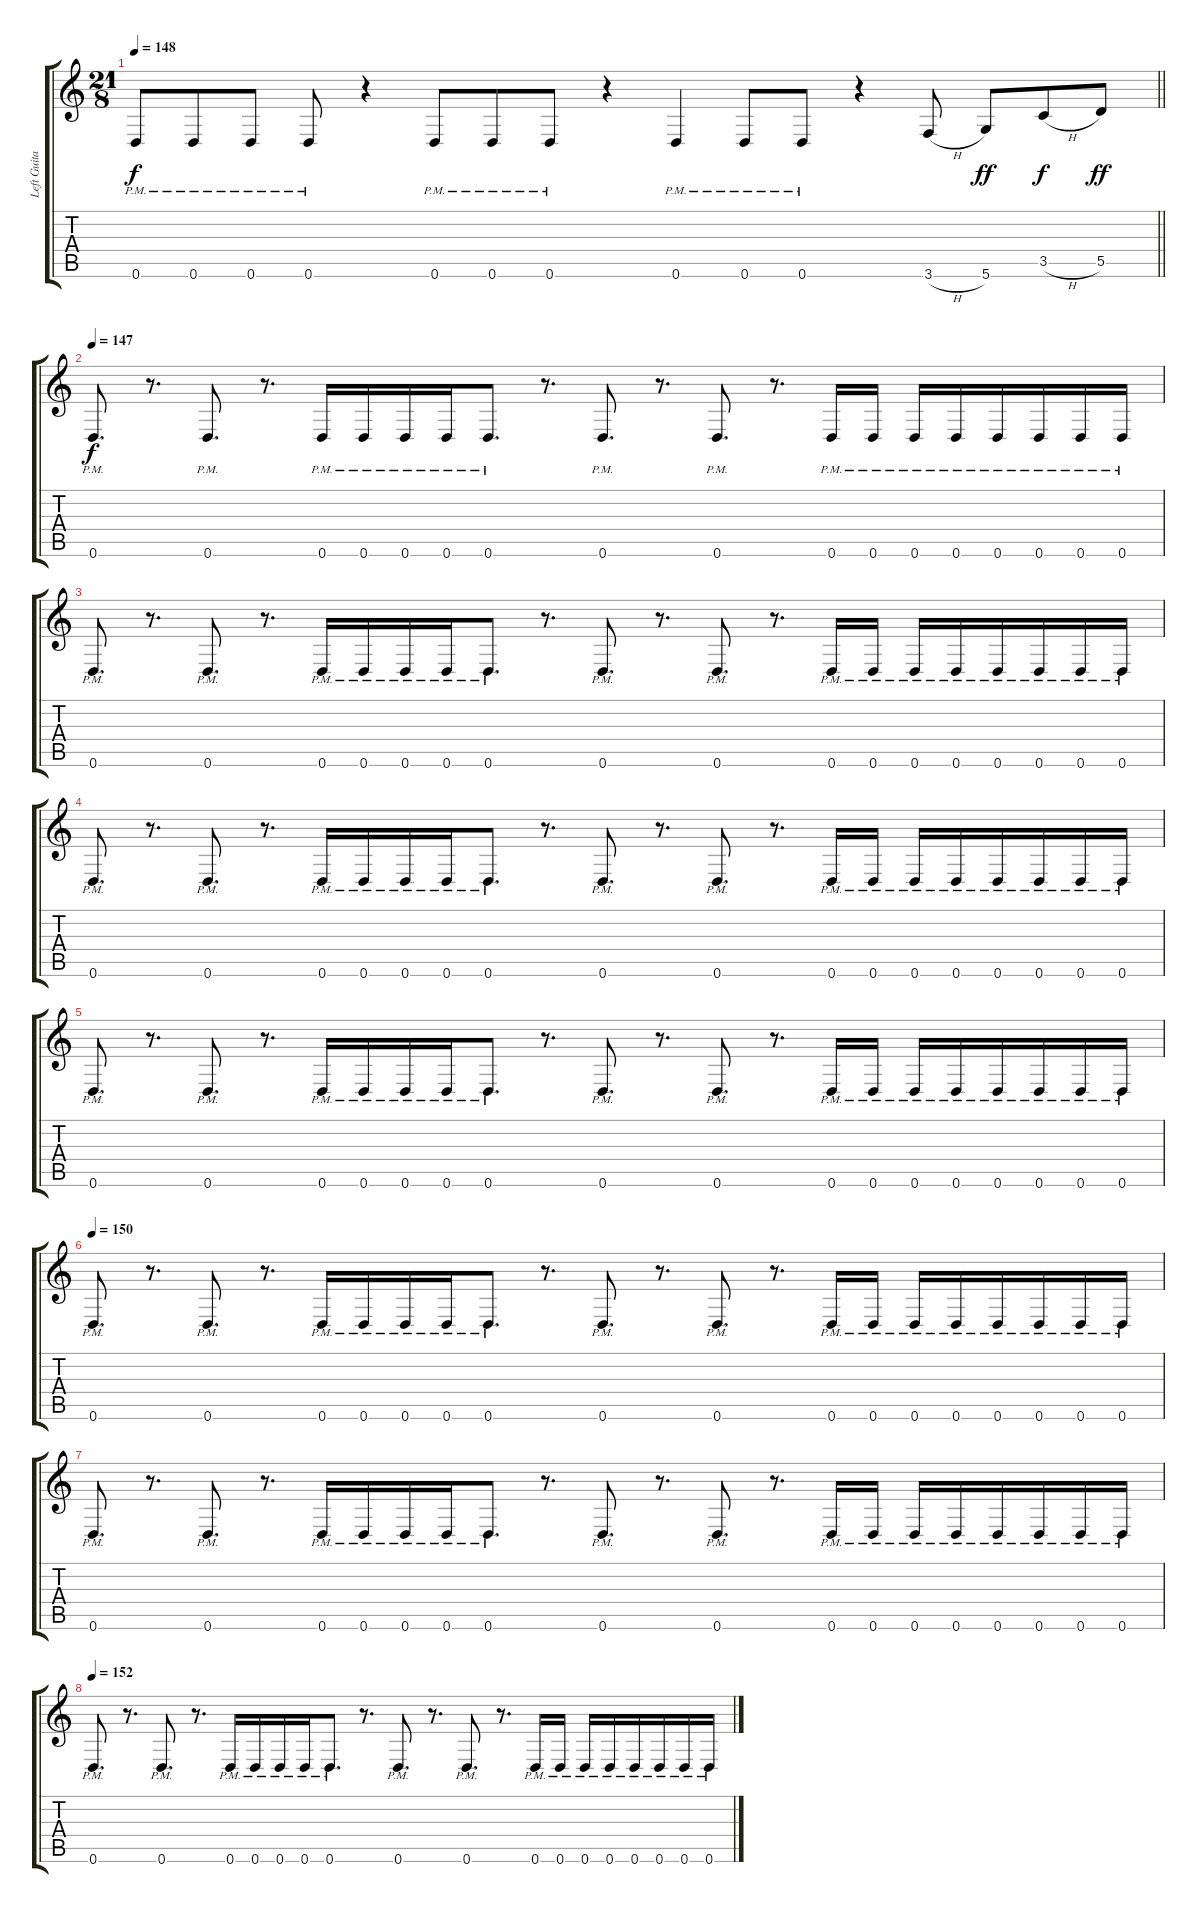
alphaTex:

\track ("Left Guitar" "Left Guita") {instrument distortionguitar}
\staff {score tabs}
\tuning (E4 B3 G3 D3 A2 D2) {hide}
\ts (21 8)
\tempo 148
\clef g2
\barLineRight lightlight
\ks c
0.6{pm}.8{dy f} 0.6{pm}.8 0.6{pm}.8 0.6{pm}.8 r.4 0.6{pm}.8 0.6{pm}.8 0.6{pm}.8 r.4 0.6{pm}.4 0.6{pm}.8 0.6{pm}.8 r.4 3.6{h}.8 5.6.8{dy ff} 3.5{h}.8{dy f} 5.5.8{dy ff} |
\section ("" "")
\tempo 147
0.6{pm}.8{d dy f} r.8{d} 0.6{pm}.8{d} r.8{d} 0.6{pm}.16 0.6{pm}.16 0.6{pm}.16 0.6{pm}.16 0.6{pm}.8{d} r.8{d} 0.6{pm}.8{d} r.8{d} 0.6{pm}.8{d} r.8{d} 0.6{pm}.16 0.6{pm}.16 0.6{pm}.16 0.6{pm}.16 0.6{pm}.16 0.6{pm}.16 0.6{pm}.16 0.6{pm}.16 |
0.6{pm}.8{d} r.8{d} 0.6{pm}.8{d} r.8{d} 0.6{pm}.16 0.6{pm}.16 0.6{pm}.16 0.6{pm}.16 0.6{pm}.8{d} r.8{d} 0.6{pm}.8{d} r.8{d} 0.6{pm}.8{d} r.8{d} 0.6{pm}.16 0.6{pm}.16 0.6{pm}.16 0.6{pm}.16 0.6{pm}.16 0.6{pm}.16 0.6{pm}.16 0.6{pm}.16 |
0.6{pm}.8{d} r.8{d} 0.6{pm}.8{d} r.8{d} 0.6{pm}.16 0.6{pm}.16 0.6{pm}.16 0.6{pm}.16 0.6{pm}.8{d} r.8{d} 0.6{pm}.8{d} r.8{d} 0.6{pm}.8{d} r.8{d} 0.6{pm}.16 0.6{pm}.16 0.6{pm}.16 0.6{pm}.16 0.6{pm}.16 0.6{pm}.16 0.6{pm}.16 0.6{pm}.16 |
0.6{pm}.8{d} r.8{d} 0.6{pm}.8{d} r.8{d} 0.6{pm}.16 0.6{pm}.16 0.6{pm}.16 0.6{pm}.16 0.6{pm}.8{d} r.8{d} 0.6{pm}.8{d} r.8{d} 0.6{pm}.8{d} r.8{d} 0.6{pm}.16 0.6{pm}.16 0.6{pm}.16 0.6{pm}.16 0.6{pm}.16 0.6{pm}.16 0.6{pm}.16 0.6{pm}.16 |
\tempo 150
0.6{pm}.8{d} r.8{d} 0.6{pm}.8{d} r.8{d} 0.6{pm}.16 0.6{pm}.16 0.6{pm}.16 0.6{pm}.16 0.6{pm}.8{d} r.8{d} 0.6{pm}.8{d} r.8{d} 0.6{pm}.8{d} r.8{d} 0.6{pm}.16 0.6{pm}.16 0.6{pm}.16 0.6{pm}.16 0.6{pm}.16 0.6{pm}.16 0.6{pm}.16 0.6{pm}.16 |
0.6{pm}.8{d} r.8{d} 0.6{pm}.8{d} r.8{d} 0.6{pm}.16 0.6{pm}.16 0.6{pm}.16 0.6{pm}.16 0.6{pm}.8{d} r.8{d} 0.6{pm}.8{d} r.8{d} 0.6{pm}.8{d} r.8{d} 0.6{pm}.16 0.6{pm}.16 0.6{pm}.16 0.6{pm}.16 0.6{pm}.16 0.6{pm}.16 0.6{pm}.16 0.6{pm}.16 |
\tempo 152
0.6{pm}.8{d} r.8{d} 0.6{pm}.8{d} r.8{d} 0.6{pm}.16 0.6{pm}.16 0.6{pm}.16 0.6{pm}.16 0.6{pm}.8{d} r.8{d} 0.6{pm}.8{d} r.8{d} 0.6{pm}.8{d} r.8{d} 0.6{pm}.16 0.6{pm}.16 0.6{pm}.16 0.6{pm}.16 0.6{pm}.16 0.6{pm}.16 0.6{pm}.16 0.6{pm}.16
